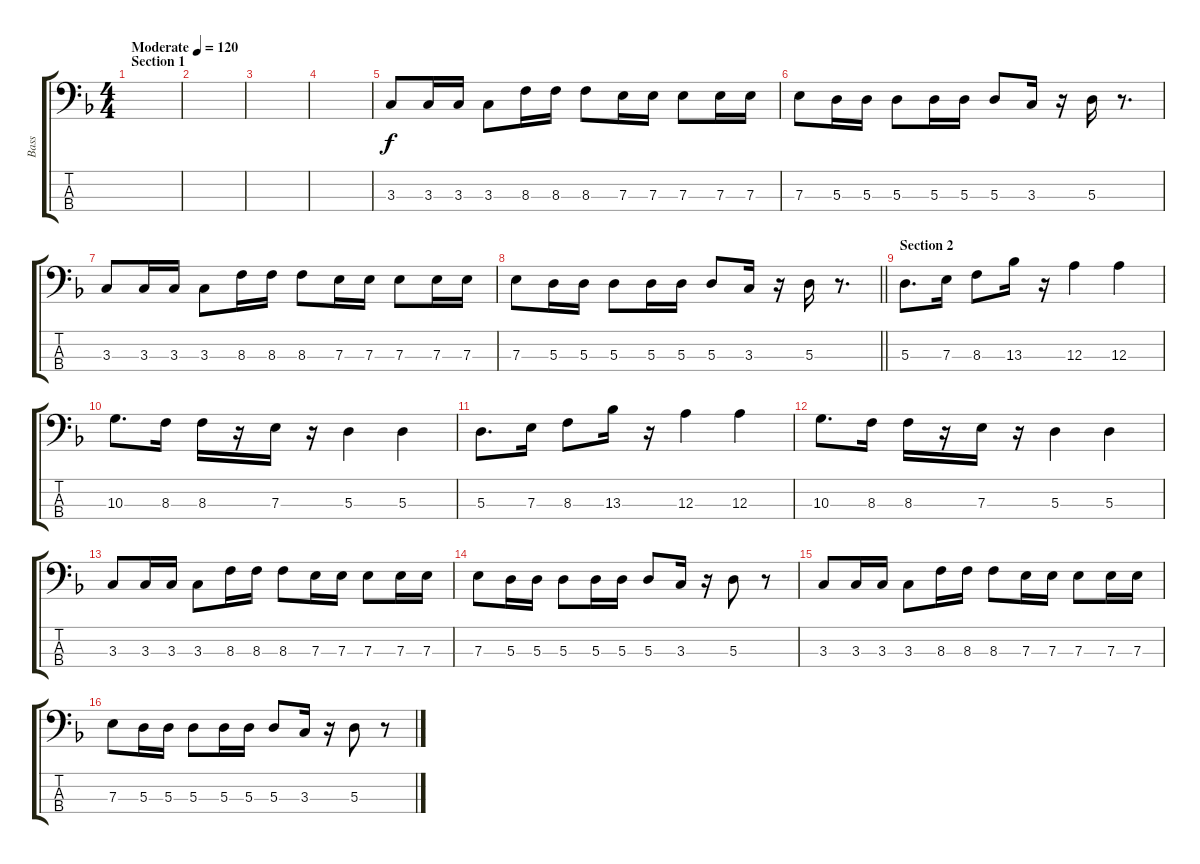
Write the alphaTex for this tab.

\track ("Bass" "Bass") {instrument electricbassfinger}
\staff {score tabs}
\tuning (G2 D2 A1 E1) {hide}
\ts (4 4)
\section ("" "Section 1")
\tempo (120 "Moderate")
\clef f4
\ks dminor
|
|
|
|
3.3.8 3.3.16 3.3.16 3.3.8 8.3.16 8.3.16 8.3.8 7.3.16 7.3.16 7.3.8 7.3.16 7.3.16 |
7.3.8 5.3.16 5.3.16 5.3.8 5.3.16 5.3.16 5.3.8 3.3.16 r.16 5.3.16 r.8{d} |
3.3.8 3.3.16 3.3.16 3.3.8 8.3.16 8.3.16 8.3.8 7.3.16 7.3.16 7.3.8 7.3.16 7.3.16 |
\barLineRight lightlight
7.3.8 5.3.16 5.3.16 5.3.8 5.3.16 5.3.16 5.3.8 3.3.16 r.16 5.3.16 r.8{d} |
\section ("" "Section 2")
5.3.8{d} 7.3.16 8.3.8 13.3.16 r.16 12.3.4 12.3.4 |
10.3.8{d} 8.3.16 8.3.16 r.16 7.3.16 r.16 5.3.4 5.3.4 |
5.3.8{d} 7.3.16 8.3.8 13.3.16 r.16 12.3.4 12.3.4 |
10.3.8{d} 8.3.16 8.3.16 r.16 7.3.16 r.16 5.3.4 5.3.4 |
3.3.8 3.3.16 3.3.16 3.3.8 8.3.16 8.3.16 8.3.8 7.3.16 7.3.16 7.3.8 7.3.16 7.3.16 |
7.3.8 5.3.16 5.3.16 5.3.8 5.3.16 5.3.16 5.3.8 3.3.16 r.16 5.3.8 r.8 |
3.3.8 3.3.16 3.3.16 3.3.8 8.3.16 8.3.16 8.3.8 7.3.16 7.3.16 7.3.8 7.3.16 7.3.16 |
7.3.8 5.3.16 5.3.16 5.3.8 5.3.16 5.3.16 5.3.8 3.3.16 r.16 5.3.8 r.8
